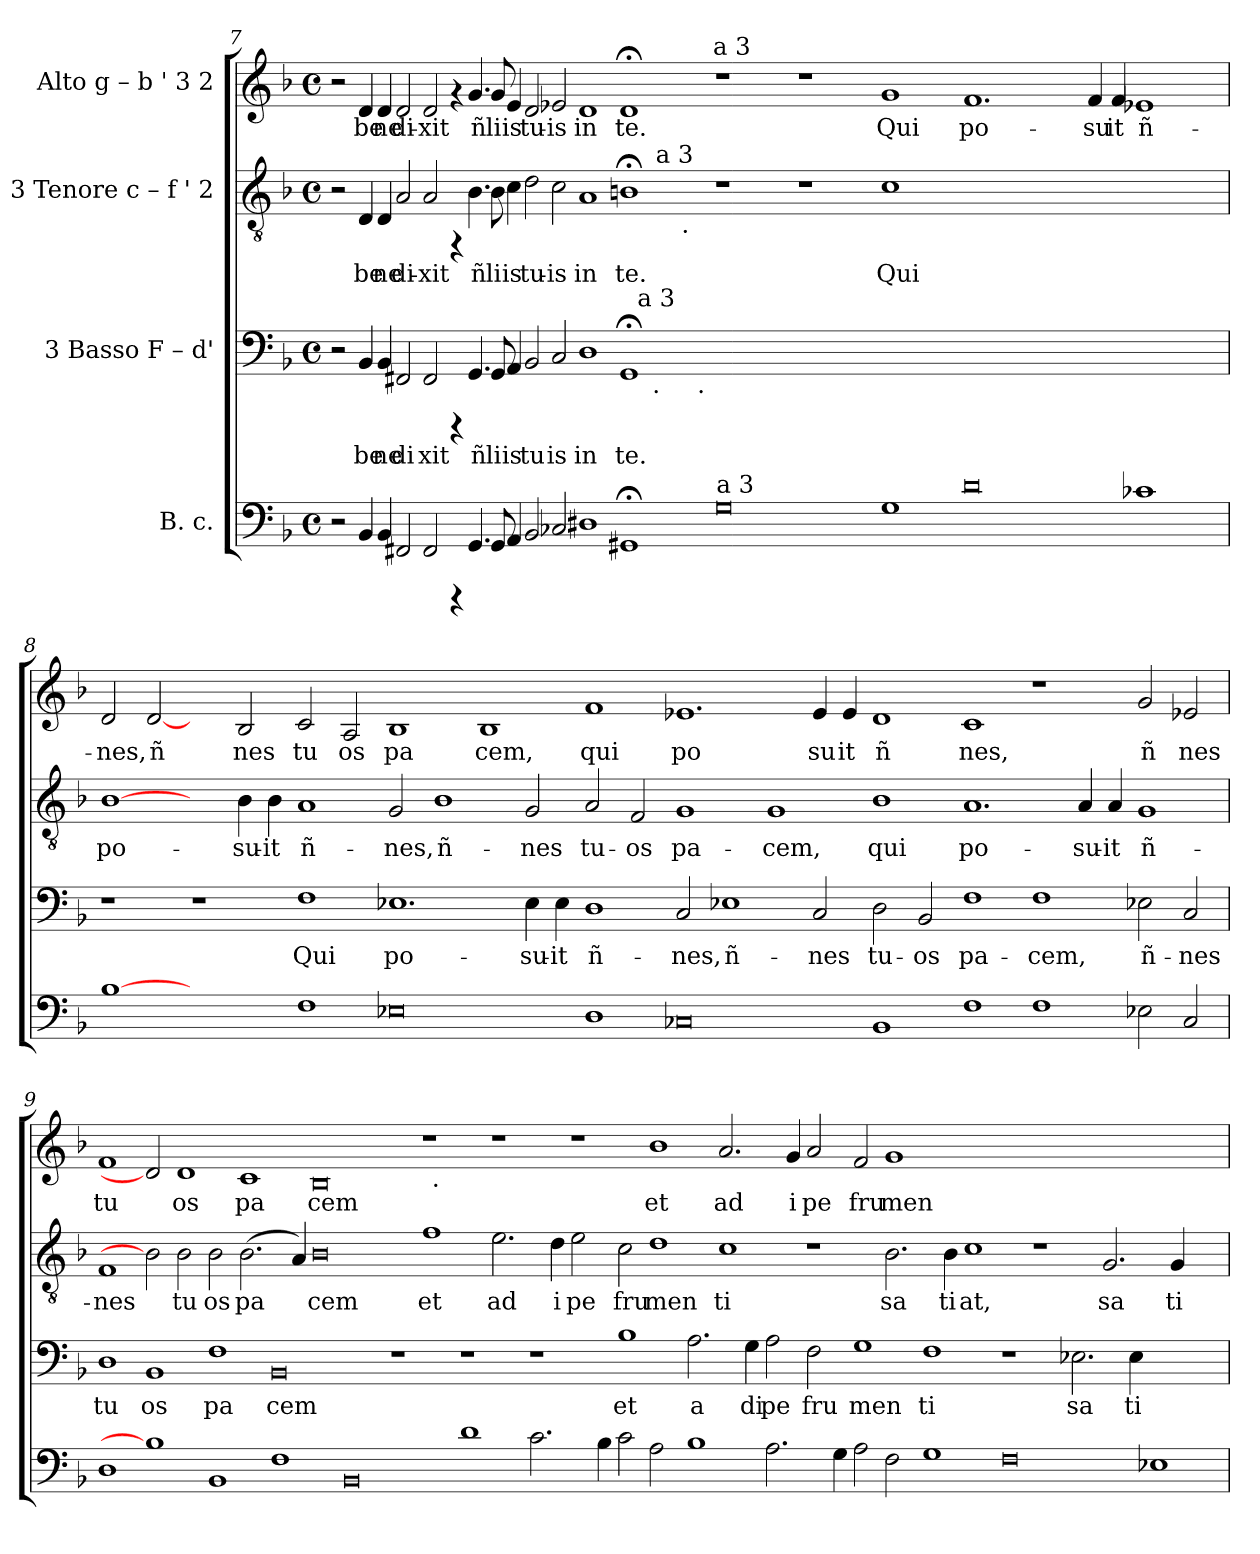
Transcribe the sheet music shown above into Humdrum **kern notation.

**kern	**kern	**text	**kern	**text	**kern	**text
*part4	*part3	*part3	*part2	*part2	*part1	*part1
*staff4	*staff3	*staff3	*staff2	*staff2	*staff1	*staff1
*I"B. c.	*I"3  Basso  F – d'	*	*I"3  Tenore  c – f '  2	*	*I"Alto  g – b '  3  2	*
!!LO:LB:g=z
*clefF4	*clefF4	*	*clefGv2	*	*clefG2	*
*k[b-]	*k[b-]	*	*k[b-]	*	*k[b-]	*
*F:	*F:	*	*F:	*	*F:	*
*M4/4	*M4/4	*	*M4/4	*	*M4/4	*
*met(c)	*met(c)	*	*met(c)	*	*met(c)	*
=7	=7	=7	=7	=7	=7	=7
*	*^	*	*^	*	*^	*
*	*	*^	*	*	*^	*	*	*	*
*	*	*	*^	*	*	*	*	*	*	*	*
2r	2r	1ryy	1ryy	1ryy	.	2r	1ryy	1ryy	.	2r	1ryy	.
!	!	!	!	!	!LO:LY:b:rj	!	!	!	!LO:LY:b:rj	!	!	!LO:LY:b:rj
4BB-/	4BB-/	.	.	.	be	4D/	.	.	be-	4d/	.	be-
!	!	!	!	!	!LO:LY:b:rj	!	!	!	!LO:LY:b:rj	!	!	!LO:LY:b:rj
4BB-/	4BB-/	.	.	.	ne	4D/	.	.	-ne-	4d/	.	-ne-
!	!	!	!	!	!LO:LY:b:rj	!	!	!	!LO:LY:b:rj	!	!	!LO:LY:b:rj
2FF#X/	2FF#X/	1ryy	1ryy	1ryy	di	2A/	1ryy	1ryy	-di-	2d/	1ryy	-di-
!	!	!	!	!	!LO:LY:b:rj	!	!	!	!LO:LY:b:rj	!	!	!LO:LY:b:rj
2FF#/	2FF#/	.	.	.	xit	2A/	.	.	-xit	2d/	.	-xit
4rCCC	4rCCC	1ryy	1ryy	1ryy	.	4rFF	1ryy	1ryy	.	4rf	1ryy	.
!	!	!	!	!	!LO:LY:b:rj	!	!	!	!LO:LY:b:rj	!	!	!LO:LY:b:rj
4.GG/	4.GG/	.	.	.	ñ	4.B-\	.	.	ñ-	4.g/	.	ñ-
!	!	!	!	!	!LO:LY:b:rj	!	!	!	!LO:LY:b:rj	!	!	!LO:LY:b:rj
8GG/	8GG/	.	.	.	li	8B-\	.	.	-li-	8g/	.	-li-
!	!	!	!	!	!LO:LY:b:rj	!	!	!	!LO:LY:b:rj	!	!	!LO:LY:b:rj
4AA/	4AA/	.	.	.	is	4c\	.	.	-is	4e/	.	-is
!	!	!	!	!	!LO:LY:b:rj	!	!	!	!LO:LY:b:rj	!	!	!LO:LY:b:rj
2BB-/	2BB-/	1ryy	1ryy	1ryy	tu	2d\	1ryy	1ryy	tu-	2d/	1ryy	tu-
!	!	!	!	!	!LO:LY:b:rj	!	!	!	!LO:LY:b:rj	!	!	!LO:LY:b:rj
2C-/	2C/	.	.	.	is	2c\	.	.	-is	2e-X/	.	-is
!	!	!	!	!	!LO:LY:b:rj	!	!	!	!LO:LY:b:rj	!	!	!LO:LY:b:rj
1D#	1D	1ryy	1ryy	1ryy	in	1A	1ryy	1ryy	in	1d	1ryy	in
!	!	!	!	!	!LO:LY:b:rj	!	!	!	!LO:LY:b:rj	!	!	!LO:LY:b:rj
1GG#;<	1GG;<	8...ryy	4.ryy	2ryy	te.	1Bn;<	4ryy	2ryy	te.	1d;<	2ryy	te.
!	!	!LO:TX:a:t=a 3	!	!	!	!	!	!	!	!	!	!
.	.	1ryy	.	.	.	.	.	.	.	.	.	.
.	.	.	.	.	.	.	8ryy	.	.	.	.	.
!	!	!	!LO:TX:b:t=.	!	!	!	!	!	!	!	!	!
.	.	.	1ryy	.	.	.	64ryy	.	.	.	.	.
!	!	!	!	!	!	!	!LO:TX:a:t=a 3	!	!	!	!	!
.	.	.	.	.	.	.	1ryy	.	.	.	.	.
.	.	.	.	4ryy	.	.	.	8ryy	.	.	4ryy	.
.	.	.	.	.	.	.	.	64ryy	.	.	.	.
!	!	!	!	!	!	!	!	!LO:TX:b:t=.	!	!	!	!
.	.	.	.	.	.	.	.	1ryy	.	.	.	.
.	.	.	.	32ryy	.	.	.	.	.	.	8...ryy	.
!	!	!	!	!LO:TX:b:t=.	!	!	!	!	!	!	!	!
.	.	.	.	1ryy	.	.	.	.	.	.	.	.
!	!	!	!	!	!	!	!	!	!	!	!LO:TX:a:t=a 3	!
.	.	.	.	.	.	.	.	.	.	.	1ryy	.
!LO:TX:a:t=a 3	!	!	!	!	!	!	!	!	!	!	!	!
0G	00.ryy	.	.	.	.	1r	.	.	.	1r	.	.
.	.	1ryy	.	.	.	.	.	.	.	.	.	.
.	.	.	1ryy	.	.	.	.	.	.	.	.	.
.	.	.	.	.	.	.	1ryy	.	.	.	.	.
.	.	.	.	.	.	.	.	1ryy	.	.	.	.
.	.	.	.	1ryy	.	.	.	.	.	.	.	.
.	.	.	.	.	.	.	.	.	.	.	1ryy	.
.	.	.	.	.	.	1r	.	.	.	1r	.	.
.	.	1ryy	.	.	.	.	.	.	.	.	.	.
.	.	.	1ryy	.	.	.	.	.	.	.	.	.
.	.	.	.	.	.	.	1ryy	.	.	.	.	.
.	.	.	.	.	.	.	.	1ryy	.	.	.	.
.	.	.	.	1ryy	.	.	.	.	.	.	.	.
.	.	.	.	.	.	.	.	.	.	.	1ryy	.
!	!	!	!	!	!	!	!	!	!LO:LY:b:rj	!	!	!LO:LY:b:rj
1G	.	.	.	.	.	1c	.	.	Qui	1g	.	Qui
.	.	1ryy	.	.	.	.	.	.	.	.	.	.
.	.	.	1ryy	.	.	.	.	.	.	.	.	.
.	.	.	.	.	.	.	1ryy	.	.	.	.	.
.	.	.	.	.	.	.	.	1ryy	.	.	.	.
.	.	.	.	1ryy	.	.	.	.	.	.	.	.
.	.	.	.	.	.	.	.	.	.	.	1ryy	.
!	!	!	!	!	!	!	!	!	!	!	!	!LO:LY:b:rj
0d	.	.	.	.	.	0.ryy	.	.	.	1.f	.	po-
.	.	1ryy	.	.	.	.	.	.	.	.	.	.
.	.	.	1ryy	.	.	.	.	.	.	.	.	.
.	.	.	.	.	.	.	1ryy	.	.	.	.	.
.	.	.	.	.	.	.	.	1ryy	.	.	.	.
.	.	.	.	1ryy	.	.	.	.	.	.	.	.
.	.	.	.	.	.	.	.	.	.	.	1ryy	.
.	.	1ryy	.	.	.	.	.	.	.	.	.	.
.	.	.	1ryy	.	.	.	.	.	.	.	.	.
.	.	.	.	.	.	.	1ryy	.	.	.	.	.
!	!	!	!	!	!	!	!	!	!	!	!	!LO:LY:b:rj
.	.	.	.	.	.	.	.	.	.	4f/	.	-su-
.	.	.	.	.	.	.	.	1ryy	.	.	.	.
!	!	!	!	!	!	!	!	!	!	!	!	!LO:LY:b:rj
.	.	.	.	.	.	.	.	.	.	4f/	.	-it
.	.	.	.	1ryy	.	.	.	.	.	.	.	.
.	.	.	.	.	.	.	.	.	.	.	1ryy	.
!	!	!	!	!	!	!	!	!	!	!	!	!LO:LY:b:rj
1c-	.	.	.	.	.	.	.	.	.	1e-X	.	ñ-
.	.	2ryy	.	.	.	.	.	.	.	.	.	.
.	.	.	2ryy	.	.	.	.	.	.	.	.	.
.	.	.	.	.	.	.	2ryy	.	.	.	.	.
.	.	.	.	.	.	.	.	4ryy	.	.	.	.
.	.	4ryy	.	.	.	.	.	.	.	.	.	.
.	.	.	.	8..ryy	.	.	.	.	.	.	.	.
.	.	.	8ryy	.	.	.	.	.	.	.	.	.
.	.	.	.	.	.	.	16..ryy	16..ryy	.	.	.	.
.	.	64ryy	.	.	.	.	.	.	.	.	64ryy	.
!!LO:PB:g=z
=8	=8	=8	=8	=8	=8	=8	=8	=8	=8	=8	=8	=8
!	!	!	!	!	!	!	!	!	!LO:LY:b:rj	!	!	!LO:LY:b:rj
*	*v	*v	*v	*v	*	*	*	*	*	*v	*v	*
*	*	*	*v	*v	*v	*	*	*
[1B-	1r	.	[1B-	po-	2d/	-nes,
!	!	!	!	!	!	!LO:LY:b:rj
.	.	.	.	.	[2d	ñ
1ryy	1r	.	2ryy	.	2ryy	.
!	!	!	!	!LO:LY:b:rj	!	!LO:LY:b:rj
.	.	.	4B-\	-su-	2B-/	nes
!	!	!	!	!LO:LY:b:rj	!	!
.	.	.	4B-\	-it	.	.
!	!	!LO:LY:b:rj	!	!LO:LY:b:rj	!	!LO:LY:b:rj
1F	1F	Qui	1A	ñ-	2c/	tu
!	!	!	!	!	!	!LO:LY:b:rj
.	.	.	.	.	2A/	os
!	!	!LO:LY:b:rj	!	!LO:LY:b:rj	!	!LO:LY:b:rj
0E-X	1.E-X	po-	2G/	-nes,	1B-	pa
!	!	!	!	!LO:LY:b:rj	!	!
.	.	.	1B-	ñ-	.	.
!	!	!	!	!	!	!LO:LY:b:rj
.	.	.	.	.	1B-	cem,
!	!	!LO:LY:b:rj	!	!LO:LY:b:rj	!	!
.	4E-\	-su-	2G/	-nes	.	.
!	!	!LO:LY:b:rj	!	!	!	!
.	4E-\	-it	.	.	.	.
!	!	!LO:LY:b:rj	!	!LO:LY:b:rj	!	!LO:LY:b:rj
1D	1D	ñ-	2A/	tu-	1f	qui
!	!	!	!	!LO:LY:b:rj	!	!
.	.	.	2F/	-os	.	.
!	!	!LO:LY:b:rj	!	!LO:LY:b:rj	!	!LO:LY:b:rj
0C-	2C/	-nes,	1G	pa-	1.e-X	po
!	!	!LO:LY:b:rj	!	!	!	!
.	1E-X	ñ-	.	.	.	.
!	!	!	!	!LO:LY:b:rj	!	!
.	.	.	1G	-cem,	.	.
!	!	!LO:LY:b:rj	!	!	!	!LO:LY:b:rj
.	2C/	-nes	.	.	4e-/	su
!	!	!	!	!	!	!LO:LY:b:rj
.	.	.	.	.	4e-/	it
!	!	!LO:LY:b:rj	!	!LO:LY:b:rj	!	!LO:LY:b:rj
1BB-	2D\	tu-	1B-	qui	1d	ñ
!	!	!LO:LY:b:rj	!	!	!	!
.	2BB-/	-os	.	.	.	.
!	!	!LO:LY:b:rj	!	!LO:LY:b:rj	!	!LO:LY:b:rj
1F	1F	pa-	1.A	po-	1c	nes,
!	!	!LO:LY:b:rj	!	!	!	!
1F	1F	-cem,	.	.	1r	.
!	!	!	!	!LO:LY:b:rj	!	!
.	.	.	4A/	-su-	.	.
!	!	!	!	!LO:LY:b:rj	!	!
.	.	.	4A/	-it	.	.
!	!	!LO:LY:b:rj	!	!LO:LY:b:rj	!	!LO:LY:b:rj
2E-X\	2E-X\	ñ-	1G	ñ-	2g/	ñ
!	!	!LO:LY:b:rj	!	!	!	!LO:LY:b:rj
2C-/	2C/	-nes	.	.	2e-X/	nes
!!LO:PB:g=z
=9	=9	=9	=9	=9	=9	=9
!	!	!LO:LY:b:rj	!	!LO:LY:b:rj	!	!LO:LY:b:rj
*	*	*	*	*	*^	*
1D	1D	tu	1F	-nes	1f	1ryy	tu
!	!	!LO:LY:b:rj	!	!	!	!	!
1B-]	1BB-	os	2B-]	.	2d]	1ryy	.
!	!	!	!	!LO:LY:b:rj	!	!	!LO:LY:b:rj
.	.	.	2B-\	tu	1d	.	os
!	!	!LO:LY:b:rj	!	!LO:LY:b:rj	!	!	!
1BB-	1F	pa	2B-\	os	.	1ryy	.
!	!	!	!	!LO:LY:b:rj	!	!	!LO:LY:b:rj
.	.	.	(>2.B-\	pa	1c	.	pa
!	!	!LO:LY:b:rj	!	!	!	!	!
1F	0BB-	cem	.	.	.	1ryy	.
!	!	!	!	!LO:LY:b:rj	!	!	!
.	.	.	4A/)	.	.	.	.
!	!	!	!	!LO:LY:b:rj	!	!	!LO:LY:b:rj
.	.	.	0B-	cem	0B-	.	cem
0BB-	.	.	.	.	.	1ryy	.
.	1r	.	.	.	.	2ryy	.
!	!	!	!	!LO:LY:b:rj	!	!	!
.	.	.	1f	et	1r	16ryy	.
!	!	!	!	!	!	!LO:TX:b:t=.	!
.	.	.	.	.	.	1ryy	.
1d	1r	.	.	.	.	.	.
!	!	!	!	!LO:LY:b:rj	!	!	!
.	.	.	2.e\	ad	1r	.	.
.	.	.	.	.	.	1ryy	.
2.c\	1r	.	.	.	.	.	.
!	!	!	!	!LO:LY:b:rj	!	!	!
.	.	.	4d\	i	.	.	.
!	!	!	!	!LO:LY:b:rj	!	!	!
.	.	.	2e\	pe	1r	.	.
.	.	.	.	.	.	1ryy	.
4B-\	.	.	.	.	.	.	.
!	!	!LO:LY:b:rj	!	!LO:LY:b:rj	!	!	!
2c\	1B-	et	2c\	fru	.	.	.
!	!	!	!	!LO:LY:b:rj	!	!	!LO:LY:b:rj
2A\	.	.	1d	men	1b-	.	et
.	.	.	.	.	.	1ryy	.
!	!	!LO:LY:b:rj	!	!	!	!	!
1B-	2.A\	a	.	.	.	.	.
!	!	!	!	!LO:LY:b:rj	!	!	!LO:LY:b:rj
.	.	.	1c	ti	2.a/	.	ad
.	.	.	.	.	.	1ryy	.
!	!	!LO:LY:b:rj	!	!	!	!	!
.	4G\	di	.	.	.	.	.
!	!	!LO:LY:b:rj	!	!	!	!	!
2.A\	2A\	pe	.	.	.	.	.
!	!	!	!	!	!	!	!LO:LY:b:rj
.	.	.	.	.	4g/	.	i
!	!	!LO:LY:b:rj	!	!	!	!	!LO:LY:b:rj
.	2F\	fru	1r	.	2a/	.	pe
.	.	.	.	.	.	1ryy	.
4G\	.	.	.	.	.	.	.
!	!	!LO:LY:b:rj	!	!	!	!	!LO:LY:b:rj
2A\	1G	men	.	.	2f/	.	fru
!	!	!	!	!LO:LY:b:rj	!	!	!LO:LY:b:rj
2F\	.	.	2.B-\	sa	1g	.	men
.	.	.	.	.	.	1ryy	.
!	!	!LO:LY:b:rj	!	!	!	!	!
1G	1F	ti	.	.	.	.	.
!	!	!	!	!LO:LY:b:rj	!	!	!
.	.	.	4B-\	ti	.	.	.
!	!	!	!	!LO:LY:b:rj	!	!	!
.	.	.	1c	at,	2%7ryy	.	.
.	.	.	.	.	.	1ryy	.
0F	1r	.	.	.	.	.	.
.	.	.	1r	.	.	.	.
.	.	.	.	.	.	1ryy	.
!	!	!LO:LY:b:rj	!	!	!	!	!
.	2.E-X\	sa	.	.	.	.	.
!	!	!	!	!LO:LY:b:rj	!	!	!
.	.	.	2.G/	sa	.	.	.
.	.	.	.	.	.	1ryy	.
!	!	!LO:LY:b:rj	!	!	!	!	!
.	4E-\	ti	.	.	.	.	.
1E-X	1ryy	.	.	.	.	.	.
!	!	!	!	!LO:LY:b:rj	!	!	!
.	.	.	4G/	ti	.	.	.
.	.	.	2ryy	.	.	.	.
.	.	.	.	.	.	4..ryy	.
*	*	*	*	*	*v	*v	*
=	=	=	=	=	=	=
*-	*-	*-	*-	*-	*-	*-
